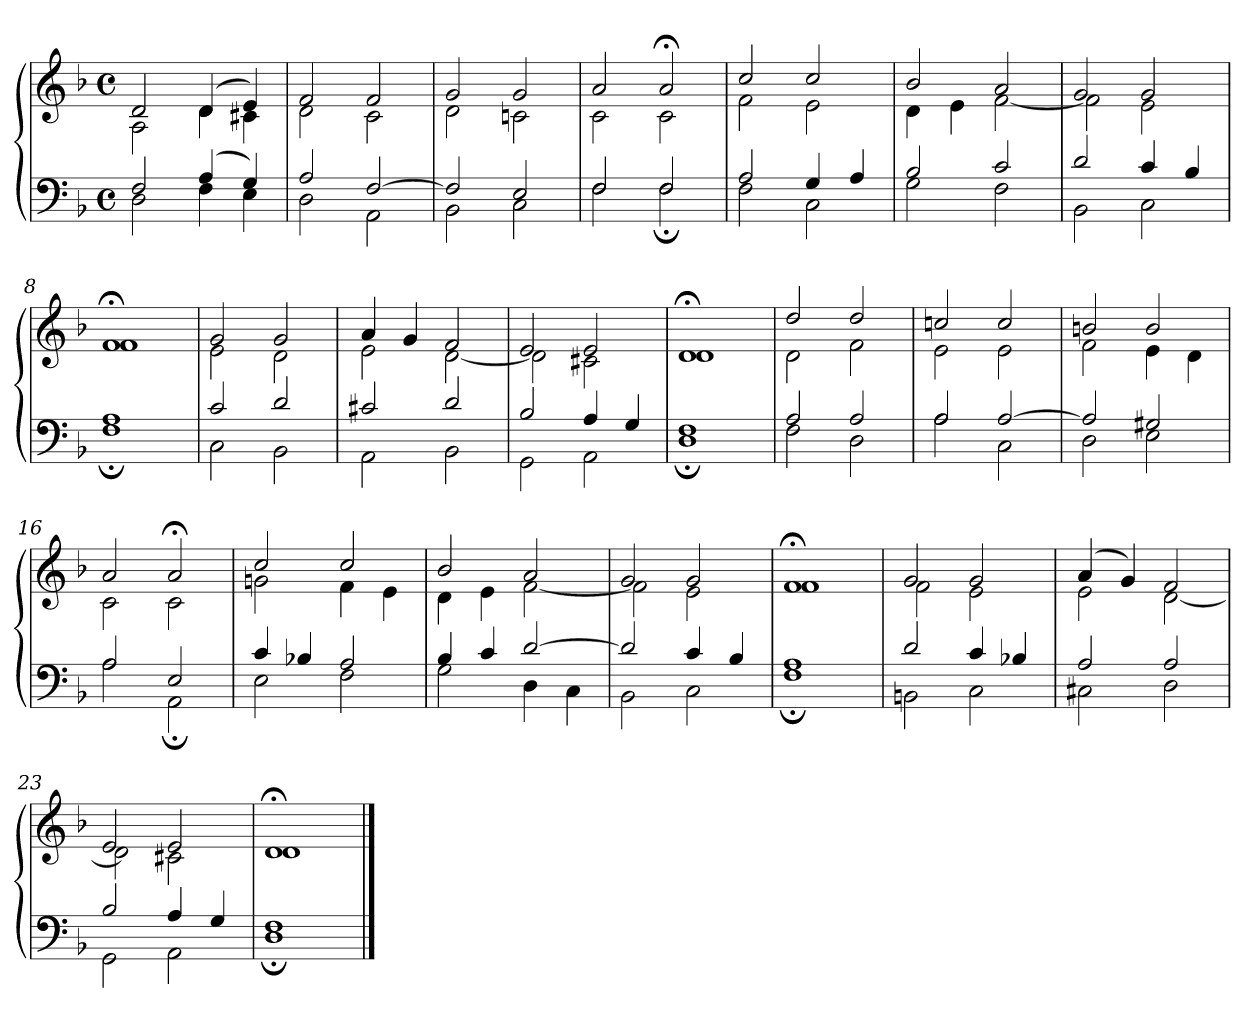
**kern	**kern
*part1	*part1
*staff2	*staff1
*clefF4	*clefG2
*k[b-]	*k[b-]
*M4/4	*M4/4
*met(c)	*met(c)
=1	=1
*^	*^
2F	2D	2d	2A
(4A	4F	(4d	4d
4G)	4E	4e)	4c#X
=2	=2	=2	=2
2A	2D	2f	2d
[2F	2AA	2f	2c
=3	=3	=3	=3
2F]	2BB-	2g	2d
2E	2C	2g	2cn
=4	=4	=4	=4
2F	2F	2a	2c
2F	2F;	2a;<	2c
=5	=5	=5	=5
2A	2F	2cc	2f
4G	2C	2cc	2e
4A	.	.	.
=6	=6	=6	=6
2B-	2G	2b-	4d
.	.	.	4e
2c	2F	2a	[2f
!!LO:LB:g=z	!!
=7	=7	=7	=7
2d	2BB-	2g	2f]
4c	2C	2g	2e
4B-	.	.	.
=8	=8	=8	=8
1A	1F;	1f;<	1f
=9	=9	=9	=9
2c	2C	2g	2e
2d	2BB-	2g	2d
=10	=10	=10	=10
2c#X	2AA	4a	2e
.	.	4g	.
2d	2BB-	2f	[2d
=11	=11	=11	=11
2B-	2GG	2e	2d]
4A	2AA	2e	2c#X
4G	.	.	.
=12	=12	=12	=12
1F	1D;	1d;<	1d
!!LO:LB:g=z	!!
=13	=13	=13	=13
2A	2F	2dd	2d
2A	2D	2dd	2f
=14	=14	=14	=14
2A	2A	2ccn	2e
[2A	2C	2cc	2e
=15	=15	=15	=15
2A]	2D	2bn	2f
2G#X	2E	2b	4e
.	.	.	4d
=16	=16	=16	=16
2A	2A	2a	2c
2E	2AA;	2a;<	2c
=17	=17	=17	=17
4c	2E	2cc	2gn
4B-X	.	.	.
2A	2F	2cc	4f
.	.	.	4e
=18	=18	=18	=18
4B-	2G	2b-	4d
4c	.	.	4e
[2d	4D	2a	[2f
.	4C	.	.
!!LO:LB:g=z	!!
=19	=19	=19	=19
2d]	2BB-	2g	2f]
4c	2C	2g	2e
4B-	.	.	.
=20	=20	=20	=20
1A	1F;	1f;<	1f
=21	=21	=21	=21
2d	2BBn	2g	2f
4c	2C	2g	2e
4B-X	.	.	.
=22	=22	=22	=22
2A	2C#X	(4a	2e
.	.	4g)	.
2A	2D	2f	[2d
=23	=23	=23	=23
2B-	2GG	2e	2d]
4A	2AA	2e	2c#X
4G	.	.	.
=24	=24	=24	=24
1F	1D;	1d;<	1d
*v	*v	*	*
*	*v	*v
==	==
*-	*-
